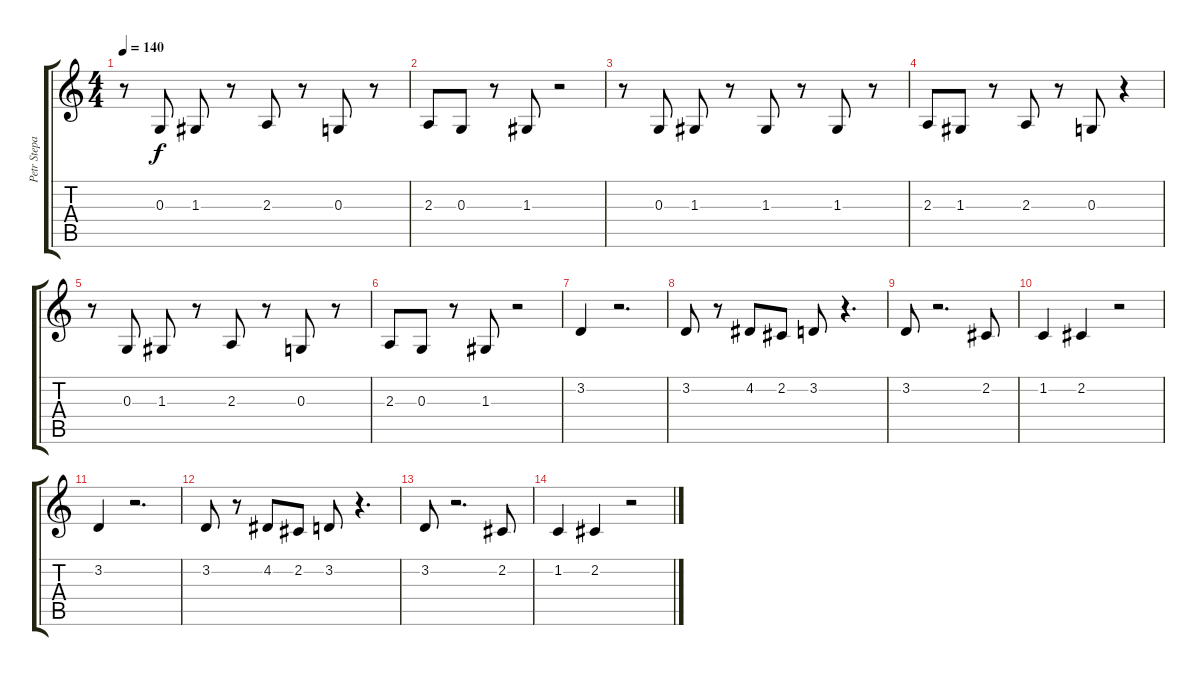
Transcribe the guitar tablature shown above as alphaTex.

\track ("Petr Stepan (zpev)" "Petr Stepa") {instrument tenorsax}
\staff {score tabs}
\tuning (E4 B3 G3 D3 A2 E2) {hide}
\ts (4 4)
\tempo 140
\clef g2
\ks c
r.8{dy f} 0.3.8 1.3.8 r.8 2.3.8 r.8 0.3.8 r.8 |
2.3.8 0.3.8 r.8 1.3.8 r.2 |
r.8 0.3.8 1.3.8 r.8 1.3.8 r.8 1.3.8 r.8 |
2.3.8 1.3.8 r.8 2.3.8 r.8 0.3.8 r.4 |
r.8 0.3.8 1.3.8 r.8 2.3.8 r.8 0.3.8 r.8 |
2.3.8 0.3.8 r.8 1.3.8 r.2 |
3.2.4 r.2{d} |
3.2.8 r.8 4.2.8 2.2.8 3.2.8 r.4{d} |
3.2.8 r.2{d} 2.2.8 |
1.2.4 2.2.4 r.2 |
3.2.4 r.2{d} |
3.2.8 r.8 4.2.8 2.2.8 3.2.8 r.4{d} |
3.2.8 r.2{d} 2.2.8 |
1.2.4 2.2.4 r.2
